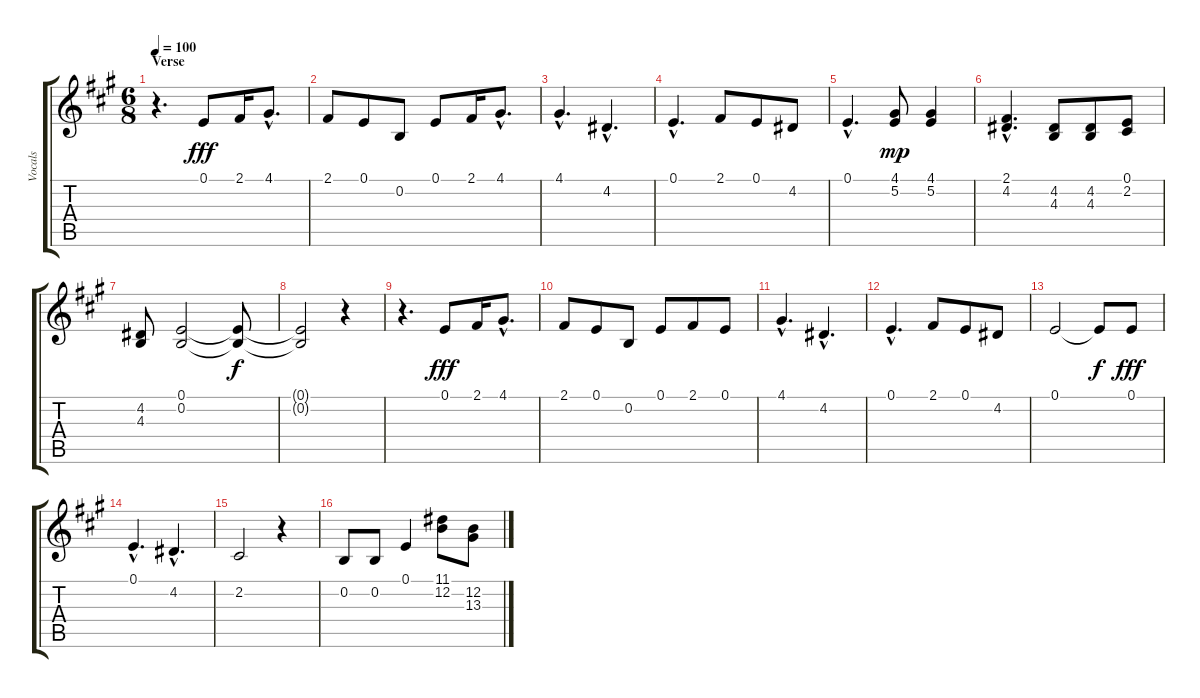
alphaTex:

\track ("Vocals" "Vocals") {instrument tenorsax}
\staff {score tabs}
\tuning (E4 B3 G3 D3 A2 E2) {hide}
\ts (6 8)
\section ("" "Verse")
\tempo 100
\clef g2
\ks a
r.4{d dy fff} 0.1.8 2.1.16 4.1{hac}.8{d} |
2.1.8 0.1.8 0.2.8 0.1.8 2.1.16 4.1{hac}.8{d} |
4.1{hac}.4{d} 4.2{hac}.4{d} |
0.1{hac}.4{d} 2.1.8 0.1.8 4.2.8 |
0.1{hac}.4{d} (4.1 5.2).8{dy mp} (4.1 5.2).4 |
(2.1{hac} 4.2{hac}).4{d} (4.2 4.3).8 (4.2 4.3).8 (0.1 2.2).8 |
(4.2 4.3).8 (0.1 0.2).2 (0.1{t} 0.2{t}).8{dy f} |
(0.1{t} 0.2{t}).2 r.4 |
r.4{d} 0.1.8{dy fff} 2.1.16 4.1{hac}.8{d} |
2.1.8 0.1.8 0.2.8 0.1.8 2.1.8 0.1.8 |
4.1{hac}.4{d} 4.2{hac}.4{d} |
0.1{hac}.4{d} 2.1.8 0.1.8 4.2.8 |
0.1.2 0.1{t}.8{dy f} 0.1.8{dy fff} |
0.1{hac}.4{d} 4.2{hac}.4{d} |
2.2.2 r.4 |
0.2.8 0.2.8 0.1.4 (11.1 12.2).8 (12.2 13.3).8
